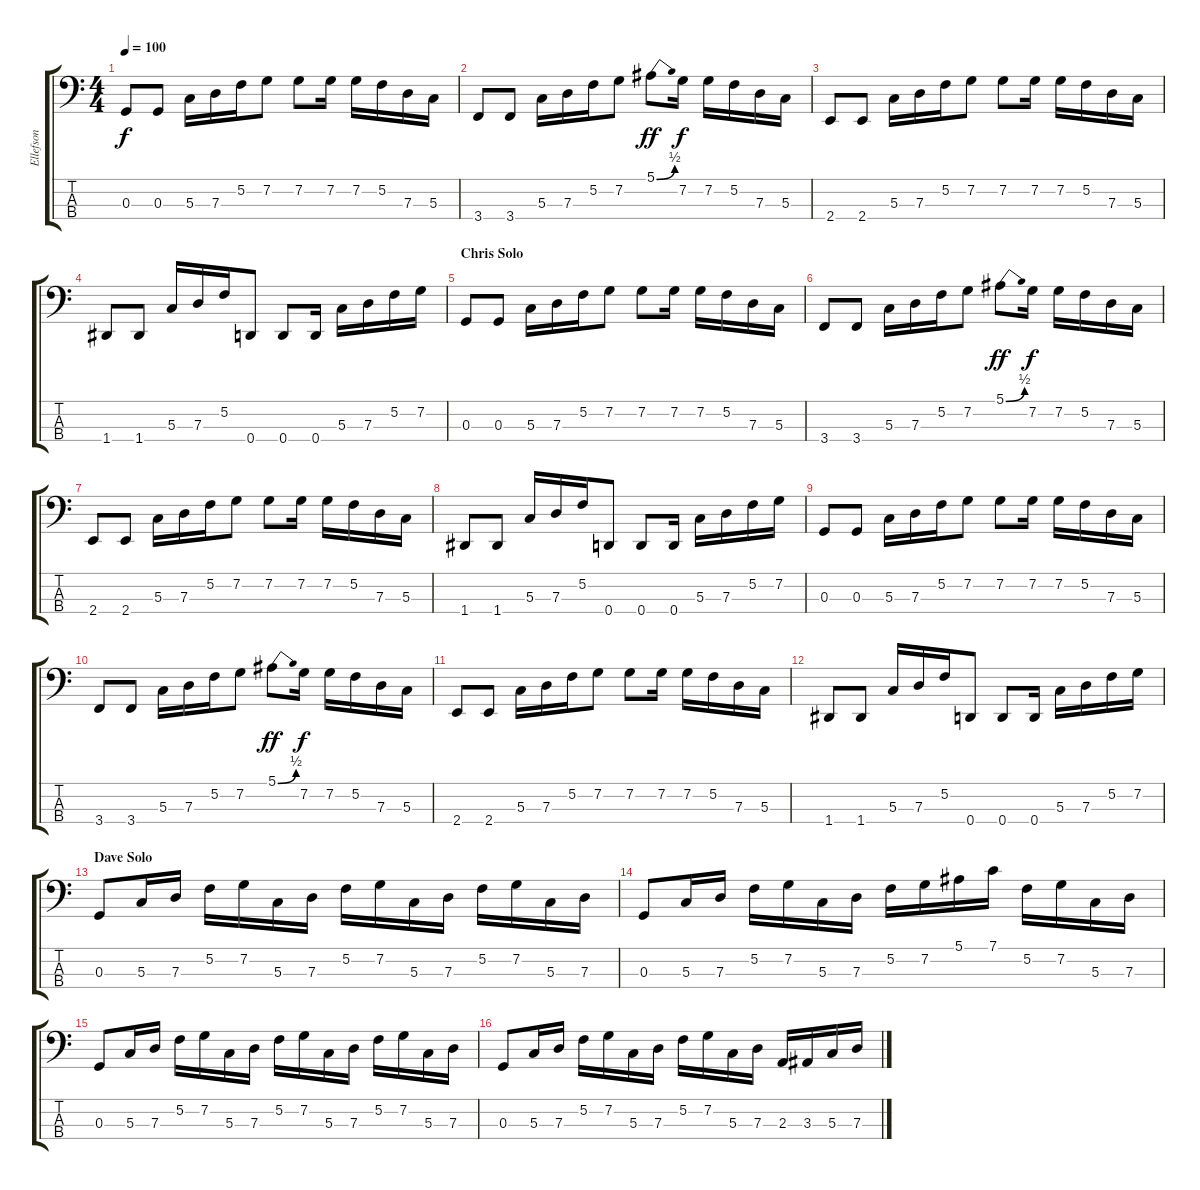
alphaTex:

\track ("Ellefson" "Ellefson") {instrument electricbasspick}
\staff {score tabs}
\tuning (F2 C2 G1 D1) {hide}
\ts (4 4)
\tempo 100
\clef f4
\ks c
0.3.8{dy f} 0.3.8 5.3.16 7.3.16 5.2.16 7.2.8 7.2.8 7.2.16 7.2.16 5.2.16 7.3.16 5.3.16 |
3.4.8 3.4.8 5.3.16 7.3.16 5.2.16 7.2.8 5.1{be (bend 0 0 60 2)}.8{dy ff} 7.2.16{dy f} 7.2.16 5.2.16 7.3.16 5.3.16 |
2.4.8 2.4.8 5.3.16 7.3.16 5.2.16 7.2.8 7.2.8 7.2.16 7.2.16 5.2.16 7.3.16 5.3.16 |
1.4.8 1.4.8 5.3.16 7.3.16 5.2.16 0.4.8 0.4.8 0.4.16 5.3.16 7.3.16 5.2.16 7.2.16 |
\section ("" "Chris Solo")
0.3.8 0.3.8 5.3.16 7.3.16 5.2.16 7.2.8 7.2.8 7.2.16 7.2.16 5.2.16 7.3.16 5.3.16 |
3.4.8 3.4.8 5.3.16 7.3.16 5.2.16 7.2.8 5.1{be (bend 0 0 60 2)}.8{dy ff} 7.2.16{dy f} 7.2.16 5.2.16 7.3.16 5.3.16 |
2.4.8 2.4.8 5.3.16 7.3.16 5.2.16 7.2.8 7.2.8 7.2.16 7.2.16 5.2.16 7.3.16 5.3.16 |
1.4.8 1.4.8 5.3.16 7.3.16 5.2.16 0.4.8 0.4.8 0.4.16 5.3.16 7.3.16 5.2.16 7.2.16 |
0.3.8 0.3.8 5.3.16 7.3.16 5.2.16 7.2.8 7.2.8 7.2.16 7.2.16 5.2.16 7.3.16 5.3.16 |
3.4.8 3.4.8 5.3.16 7.3.16 5.2.16 7.2.8 5.1{be (bend 0 0 60 2)}.8{dy ff} 7.2.16{dy f} 7.2.16 5.2.16 7.3.16 5.3.16 |
2.4.8 2.4.8 5.3.16 7.3.16 5.2.16 7.2.8 7.2.8 7.2.16 7.2.16 5.2.16 7.3.16 5.3.16 |
1.4.8 1.4.8 5.3.16 7.3.16 5.2.16 0.4.8 0.4.8 0.4.16 5.3.16 7.3.16 5.2.16 7.2.16 |
\section ("" "Dave Solo")
0.3.8 5.3.16 7.3.16 5.2.16 7.2.16 5.3.16 7.3.16 5.2.16 7.2.16 5.3.16 7.3.16 5.2.16 7.2.16 5.3.16 7.3.16 |
0.3.8 5.3.16 7.3.16 5.2.16 7.2.16 5.3.16 7.3.16 5.2.16 7.2.16 5.1.16 7.1.16 5.2.16 7.2.16 5.3.16 7.3.16 |
0.3.8 5.3.16 7.3.16 5.2.16 7.2.16 5.3.16 7.3.16 5.2.16 7.2.16 5.3.16 7.3.16 5.2.16 7.2.16 5.3.16 7.3.16 |
0.3.8 5.3.16 7.3.16 5.2.16 7.2.16 5.3.16 7.3.16 5.2.16 7.2.16 5.3.16 7.3.16 2.3.16 3.3.16 5.3.16 7.3.16
